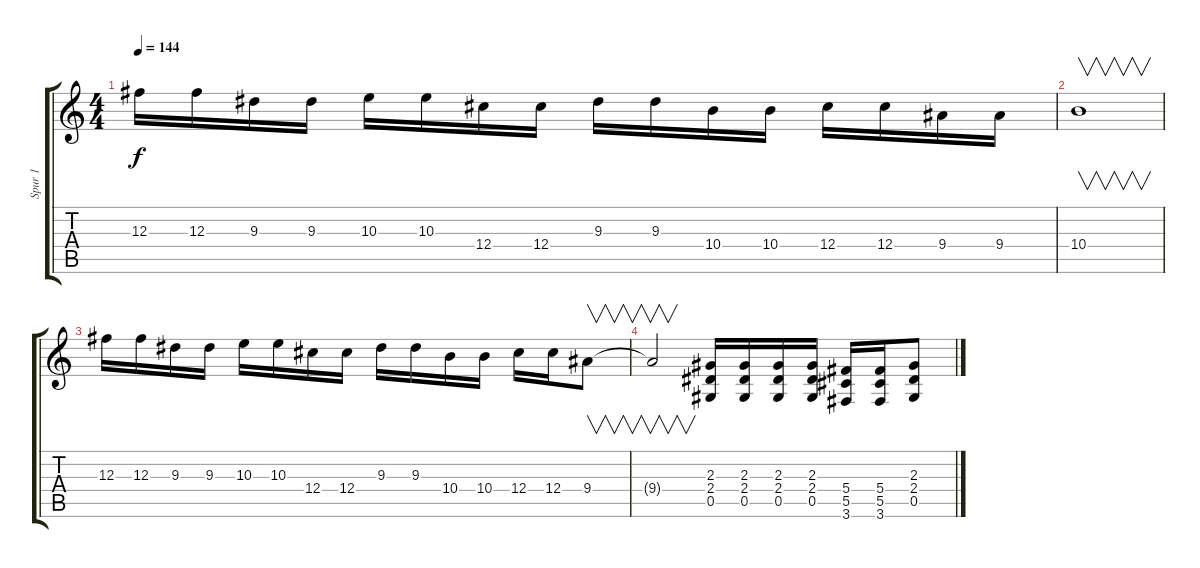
\track ("Spur 1" "Spur 1") {instrument distortionguitar}
\staff {score tabs}
\tuning (Eb4 Bb3 Gb3 Db3 Ab2 Eb2) {hide}
\ts (4 4)
\tempo 144
\clef g2
\ks c
12.3.16{dy f} 12.3.16 9.3.16 9.3.16 10.3.16 10.3.16 12.4.16 12.4.16 9.3.16 9.3.16 10.4.16 10.4.16 12.4.16 12.4.16 9.4.16 9.4.16 |
10.4.1{v} |
12.3.16 12.3.16 9.3.16 9.3.16 10.3.16 10.3.16 12.4.16 12.4.16 9.3.16 9.3.16 10.4.16 10.4.16 12.4.16 12.4.16 9.4.8{v} |
9.4{t}.2{v} (2.3 2.4 0.5).16 (2.3 2.4 0.5).16 (2.3 2.4 0.5).16 (2.3 2.4 0.5).16 (5.4 5.5 3.6).16 (5.4 5.5 3.6).16 (2.3 2.4 0.5).8
